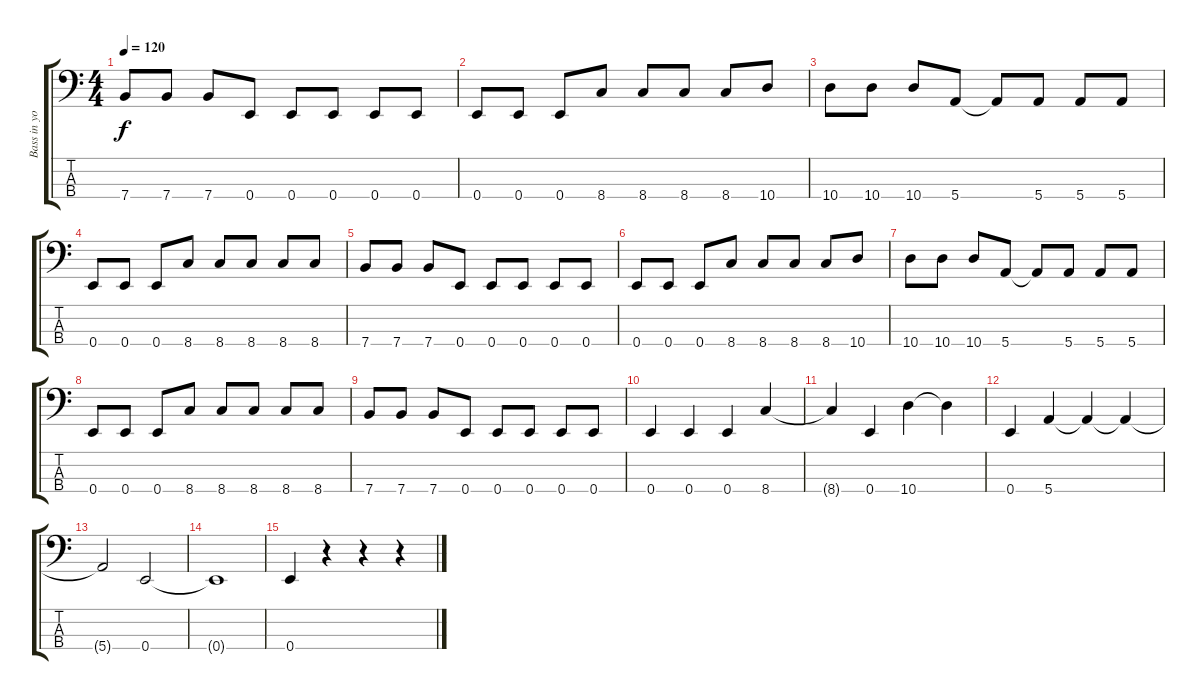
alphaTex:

\track ("Bass in your face" "Bass in yo") {instrument electricbasspick}
\staff {score tabs}
\tuning (G2 D2 A1 E1) {hide}
\ts (4 4)
\tempo 120
\clef f4
\ks c
7.4.8{dy f} 7.4.8 7.4.8 0.4.8 0.4.8 0.4.8 0.4.8 0.4.8 |
0.4.8 0.4.8 0.4.8 8.4.8 8.4.8 8.4.8 8.4.8 10.4.8 |
10.4.8 10.4.8 10.4.8 5.4.8 5.4{t}.8 5.4.8 5.4.8 5.4.8 |
0.4.8 0.4.8 0.4.8 8.4.8 8.4.8 8.4.8 8.4.8 8.4.8 |
7.4.8 7.4.8 7.4.8 0.4.8 0.4.8 0.4.8 0.4.8 0.4.8 |
0.4.8 0.4.8 0.4.8 8.4.8 8.4.8 8.4.8 8.4.8 10.4.8 |
10.4.8 10.4.8 10.4.8 5.4.8 5.4{t}.8 5.4.8 5.4.8 5.4.8 |
0.4.8 0.4.8 0.4.8 8.4.8 8.4.8 8.4.8 8.4.8 8.4.8 |
7.4.8 7.4.8 7.4.8 0.4.8 0.4.8 0.4.8 0.4.8 0.4.8 |
0.4.4 0.4.4 0.4.4 8.4.4 |
8.4{t}.4 0.4.4 10.4.4 10.4{t}.4 |
0.4.4 5.4.4 5.4{t}.4 5.4{t}.4 |
5.4{t}.2 0.4.2 |
0.4{t}.1 |
0.4.4 r.4 r.4 r.4
